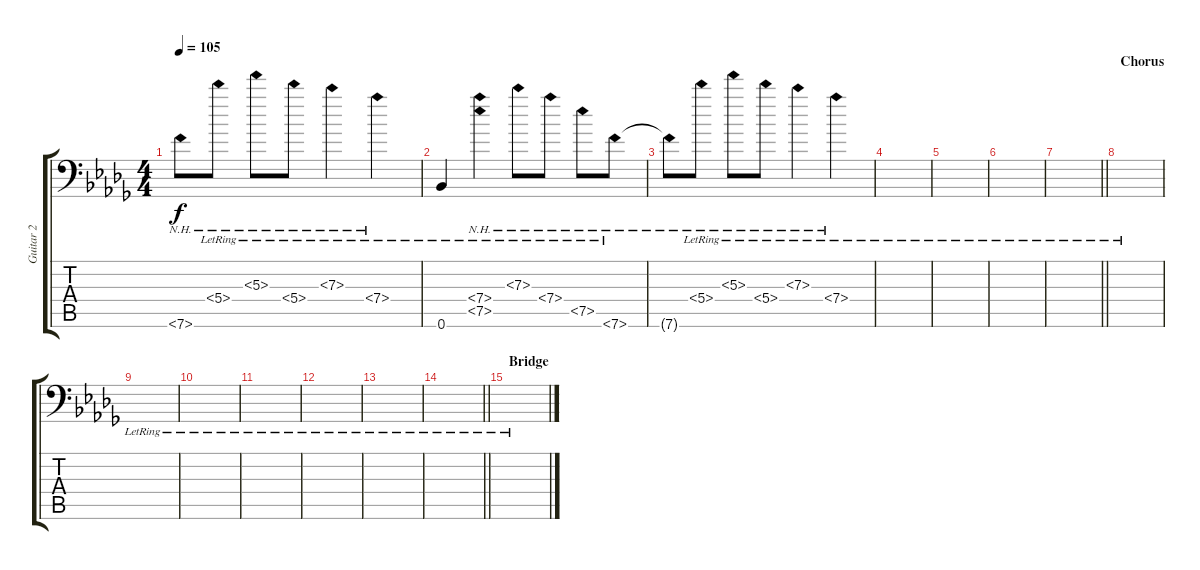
\track ("Guitar 2" "Guitar 2") {instrument acousticguitarsteel}
\staff {score tabs}
\tuning (Db4 Db4 F3 Db3 Ab2 Bb1) {hide}
\ts (4 4)
\tempo 105
\clef f4
\ks db
7.6{nh t}.8{dy f} 5.4{nh lr}.8 5.3{nh lr}.8 5.4{nh lr}.8 7.3{nh lr}.4 7.4{nh lr}.4 |
0.6{lr}.4 (7.4{nh lr} 7.5{nh lr}).4 7.3{nh lr}.8 7.4{nh lr}.8 7.5{nh lr}.8 7.6{nh lr}.8 |
7.6{nh t}.8 5.4{nh lr}.8 5.3{nh lr}.8 5.4{nh lr}.8 7.3{nh lr}.4 7.4{nh lr}.4 |
|
|
|
\barLineRight lightlight
|
\section ("" "Chorus")
|
|
|
|
|
|
\barLineRight lightlight
|
\section ("" "Bridge")
